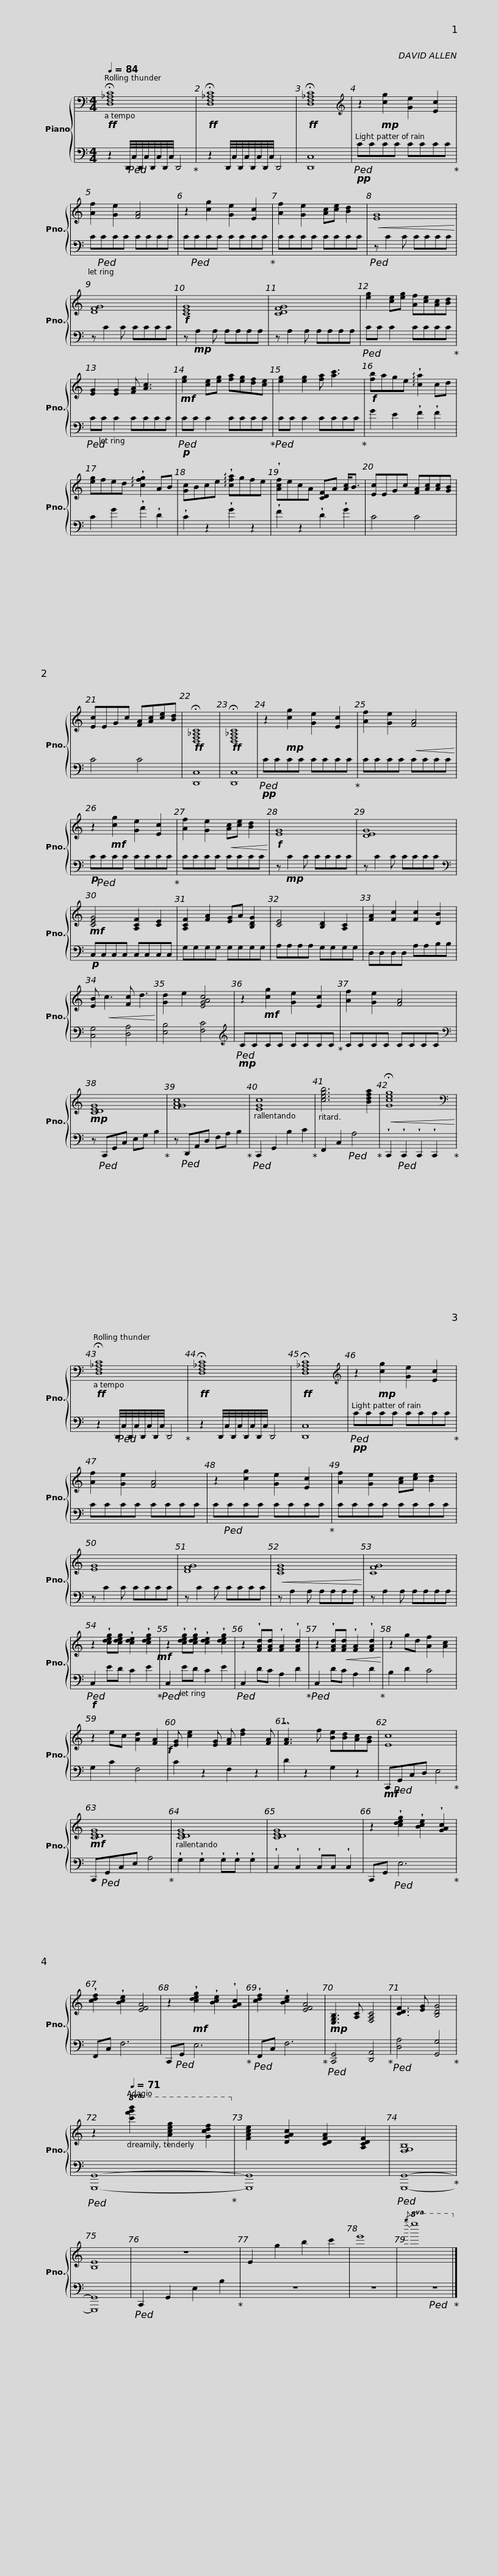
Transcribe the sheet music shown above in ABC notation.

X:1
%%score { 1 | 2 }
L:1/8
Q:1/4=84
M:4/4
I:linebreak $
K:C
V:1 bass
V:2 bass
V:1
!ff! !fermata![D,F,_A,C]8 |!ff! !fermata![D,F,_A,C]8 |!ff! !fermata![D,F,_A,C]8 |[K:treble] z2!mp! [cg]2 [Ge]2 [Ec]2 |$ [Af]2 [Ge]2 [FA]4 | %5
 z2 [cg]2 [Ge]2 [Ec]2 | [Af]2 [Ge]2 [Ac][ce] [Bd]2 |$!<(! [EG]8!<)! | [DFG]8 |!f! [CEG]8 | %10
 [CDFG]8 | [eg]2 [ce][eg] [Af][ce][Ac][Bd] |$ [EG]2 [EG]2 [FA] [Ac]3 |!mf! [eg]2 [ce][eg] [fa][eg][df][ce] | [eg]2 [eg]2 [fa] [ac']3 |$ %15
!f! [fb]age !arpeggio!!wedge![ca]2 cd | [eg]fed !arpeggio!!wedge![cfg]2 AB | [Gc]Bce !arpeggio!!wedge![cfa]gfe | !wedge![Acf]ecA [CDF]A [Ac]<B |$ [Ec]EGc [FA][Ac][Ac][GB] | %20
 [Ec]EGc [FA][Ac][ce][Bd] |!ff! !fermata![D,F,_A,C]8 |!ff! !fermata![D,F,_A,C]8 | z2!mp! [cg]2 [Ge]2 [Ec]2 | [Af]2 [Ge]2!<(! [FA]4!<)! |$ %25
 z2!mf! [cg]2 [Ge]2 [Ec]2 | [Af]2 [Ge]2!<(! [Ac][ce] [Bd]2!<)! |!f! [EG]8 | [DEG]8 |$!mf! [CEG]4 [A,CF]2 [CE]2 | %30
 [A,CF]2 [FA]2 [EG]A [B,DG]2 | [CE]4 [B,D]2 [A,C]2 | [FA]2 [Fc]2 [Fc]2 [DB]2 | [EB]!<(! c3 [Fc] d3!<)! | [Gd]2 e2 [EGAc]4 |$ %35
 z2!mf! [cg]2 [Ge]2 [Ec]2 | [Af]2 [Ge]2 [FA]4 |!mp! [CDEG]8 | [FGAc]8 | [EGc]8 |$ %40
 [cegb]6 [Bdfa]2 |!<(! !fermata![Gceg]8!<)! |[K:bass]!ff! !fermata![D,F,_A,C]8 |!ff! !fermata![D,F,_A,C]8 |!ff! !fermata![D,F,_A,C]8 |$ %45
[K:treble] z2!mp! [cg]2 [Ge]2 [Ec]2 | [Af]2 [Ge]2 [FA]4 | z2 [cg]2 [Ge]2 [Ec]2 | [Af]2 [Ge]2 [Ac][ce] [Bd]2 | [EG]8 |$ %50
 [DFG]8 |!<(! [CEG]8!<)! | [CFG]8 | z2 !wedge![cdeg][cdeg] !wedge![cde]2 !wedge![cdeg]2!mf! | z2 !wedge![cdeg]!wedge![cdeg] !wedge![cde]2 !wedge![cdeg]2 | %55
 z2 !wedge![FAd][FAd] !wedge![FA]2 !wedge![FAd]2 |$ z2 !wedge![FAd]!<(![FAd] !wedge![FA]2 !wedge![FAd]2!<)! | z2 gd [Af]2 [Ac]2 | z2 ec [Ad]2 [FA]2!f! | [EG] [ce]2 [EG] [FA] [df]2 [FA] | %60
 P[FA]3 f [Be][Bd][Ac][GB] | [Ec]8 |!mf! [CDEG]8 |$ [CDEG]8 | [CDEG]8 | %65
 z2 !wedge![cdeg]2 !wedge![Bce]2 !wedge![GAc]2 | !wedge![cdf]2 !wedge![Bce]2 [EFA]4 | z2!mf! !wedge![cdeg]2 !wedge![Bce]2 !wedge![GAc]2 | !wedge![cdf]2 !wedge![Bce]2 [EFA]4 |!mp! [E,G,B,]3 [A,C] [F,A,C]4 | %70
 [CDF]3 [EG] [B,DG]4 |$ z2[Q:1/4=72][Q:1/4=71]!8va(! [c'f'g'b']2 [ac'e'g']2 [gc'd'f']2!8va)! | [FAce]2 [DGAc]2 [CDFA]2 [A,CDF]2 | [F,G,B,]8 | [B,E]8 | %75
 z8 | E2 g2 b2 c'2 | e'8 |!8va(!{/g''} e''8!8va)! |] %79
V:2
 z2 D,,/4!ped!C,/4D,,/4C,/4D,,/4C,/4D,,/4C,/4 D,,4!ped-up! | z2 D,,/4C,/4D,,/4C,/4D,,/4C,/4D,,/4C,/4 D,,4 | [D,,C,]8 |!pp!!ped! CCCC CCCC!ped-up! |$ C!ped!CCC CCCC | %5
 C!ped!CCC CCCC!ped-up! | CCCC CCCC |$!ped! z C2 C CCCC | z C2 C CCCC | z!mp! A,2 A, A,A,A,A, | %10
 z A,2 A, A,A,A,A, |!ped! CC C2 CCCC!ped-up! |$!ped! CC C2 CCCC |!p!!ped! CC C2 CCCC!ped-up! |!ped! CC C2 CCCC!ped-up! |$ %15
 G2 E2 !wedge!F2 !wedge!F2 | C2 G2 !wedge!A2 !wedge!D2 | !wedge!C2 z2 !wedge!G2 z2 | !wedge!F2 z2 !wedge!D2 !wedge!G2 |$ C4 C4 | %20
 C4 C4 | [D,,C,]8 | [D,,C,]8 |!pp!!ped! CCCC CCCC!ped-up! | CCCC CCCC |$ %25
!p! C!ped!CCC CCCC!ped-up! | CCCC CCCC | z!mp! C2 C CCCC | z C2 C CCCC |$[K:bass]!p! C,C,C,C, C,C,C,C, | %30
 G,G,G,G, G,G,G,G, | A,A,A,A, G,G,G,G, | D,D,D,D, A,A,B,B, | [C,G,]4 [D,A,]4 | [E,B,]4 [F,C]4 |$ %35
[K:treble]!mp!!ped! CCCC CCCC!ped-up! | CCCC CCCC |[K:bass] z!ped! C,,G,,C, E,G, B,2!ped-up! | z!ped! D,,A,,D, F,A, B,2!ped-up! |!ped! C,,2 G,,2 B,2 C2!ped-up! |$ %40
 F,,2 C,2!ped! A,4!ped-up! | !wedge!C,,2!ped! !wedge!C,,2 !wedge!C,,2 !wedge!C,,2!ped-up! | z2 D,,/4!ped!C,/4D,,/4C,/4D,,/4C,/4D,,/4C,/4 D,,4!ped-up! | z2 D,,/4C,/4D,,/4C,/4D,,/4C,/4D,,/4C,/4 D,,4 | [D,,C,]8 |$ %45
!pp!!ped! CCCC CCCC!ped-up! | CCCC CCCC | C!ped!CCC CCCC!ped-up! | CCCC CCCC | z C2 C CCCC |$ %50
 z C2 C CCCC | z A,2 A, A,A,A,A, | z A,2 A, A,A,A,A, |!f!!ped! C,2 ED C2 E2!ped-up! |!ped! C,2 ED C2 E2 | %55
!ped! C,2 DC A,2 D2!ped-up! |$!ped! C,2 DC A,2 D2!ped-up! | B,2 D2 C4 | G,2 C2 F,4 | C2 z2 F,2 z2 | %60
 D2 z2 G,2 z2 |!mf! C,,!ped!G,,C,D, E,4!ped-up! | C,,!ped!G,,C,E, A,4!ped-up! |$ !wedge!G,2 !wedge!G,2 !wedge!G,!wedge!G, !wedge!G,2 | !wedge!C,2 !wedge!C,2 !wedge!C,C, !wedge!C,2 | %65
 C,,G,,!ped! E,6!ped-up! | F,,C, F,6 | C,,!ped!G,, E,6!ped-up! |!ped! F,,C, F,6!ped-up! |!ped! [C,,G,,]4 [D,,A,,]4!ped-up! | %70
!ped! [D,A,]4 [G,,G,]4!ped-up! |$!ped! [G,,,G,,]8-!ped-up! | [G,,,G,,]8 |!ped! [G,,,G,,]8-!ped-up! | [G,,,G,,]8 | %75
!ped! C,,2 G,,2 E,2 B,2!ped-up! | z8 | z8 |!ped! z8!ped-up! |] %79
